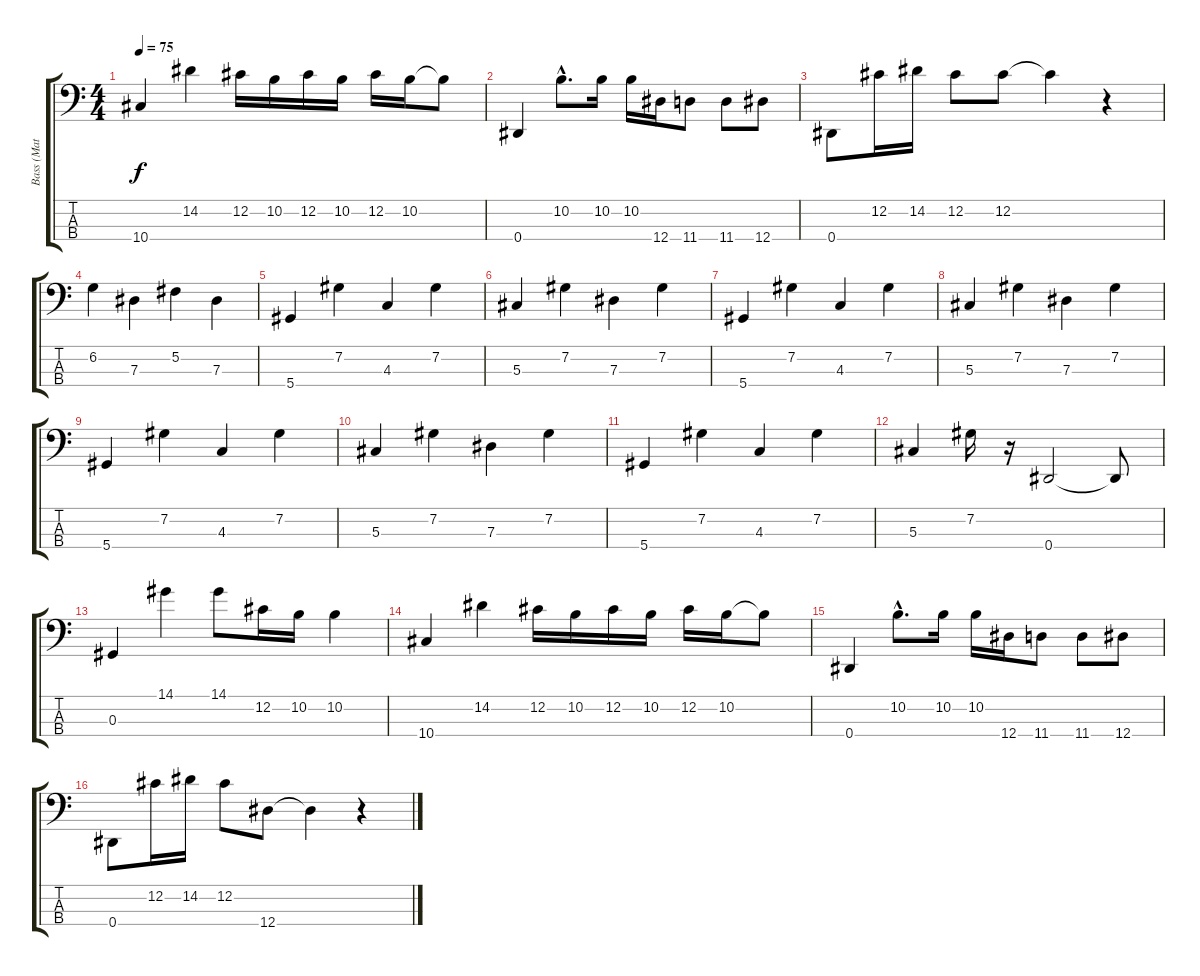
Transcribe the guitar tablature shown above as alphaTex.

\track ("Bass (Mat Osman)" "Bass (Mat ") {instrument electricbassfinger}
\staff {score tabs}
\tuning (Gb2 Db2 Ab1 Eb1) {hide}
\ts (4 4)
\tempo 75
\clef f4
\ks c
10.4.4{dy f} 14.2.4 12.2.16 10.2.16 12.2.16 10.2.16 12.2.16 10.2.16 10.2{t}.8 |
0.4.4 10.2{hac}.8{d} 10.2.16 10.2.16 12.4.16 11.4.8 11.4.8 12.4.8 |
0.4.8 12.2.16 14.2.16 12.2.8 12.2.8 12.2{t}.4 r.4 |
6.2.4 7.3.4 5.2.4 7.3.4 |
5.4.4 7.2.4 4.3.4 7.2.4 |
5.3.4 7.2.4 7.3.4 7.2.4 |
5.4.4 7.2.4 4.3.4 7.2.4 |
5.3.4 7.2.4 7.3.4 7.2.4 |
5.4.4 7.2.4 4.3.4 7.2.4 |
5.3.4 7.2.4 7.3.4 7.2.4 |
5.4.4 7.2.4 4.3.4 7.2.4 |
5.3.4 7.2.16 r.16 0.4.2 0.4{t}.8 |
0.3.4 14.1.4 14.1.8 12.2.16 10.2.16 10.2.4 |
10.4.4 14.2.4 12.2.16 10.2.16 12.2.16 10.2.16 12.2.16 10.2.16 10.2{t}.8 |
0.4.4 10.2{hac}.8{d} 10.2.16 10.2.16 12.4.16 11.4.8 11.4.8 12.4.8 |
0.4.8 12.2.16 14.2.16 12.2.8 12.4.8 12.4{t}.4 r.4
